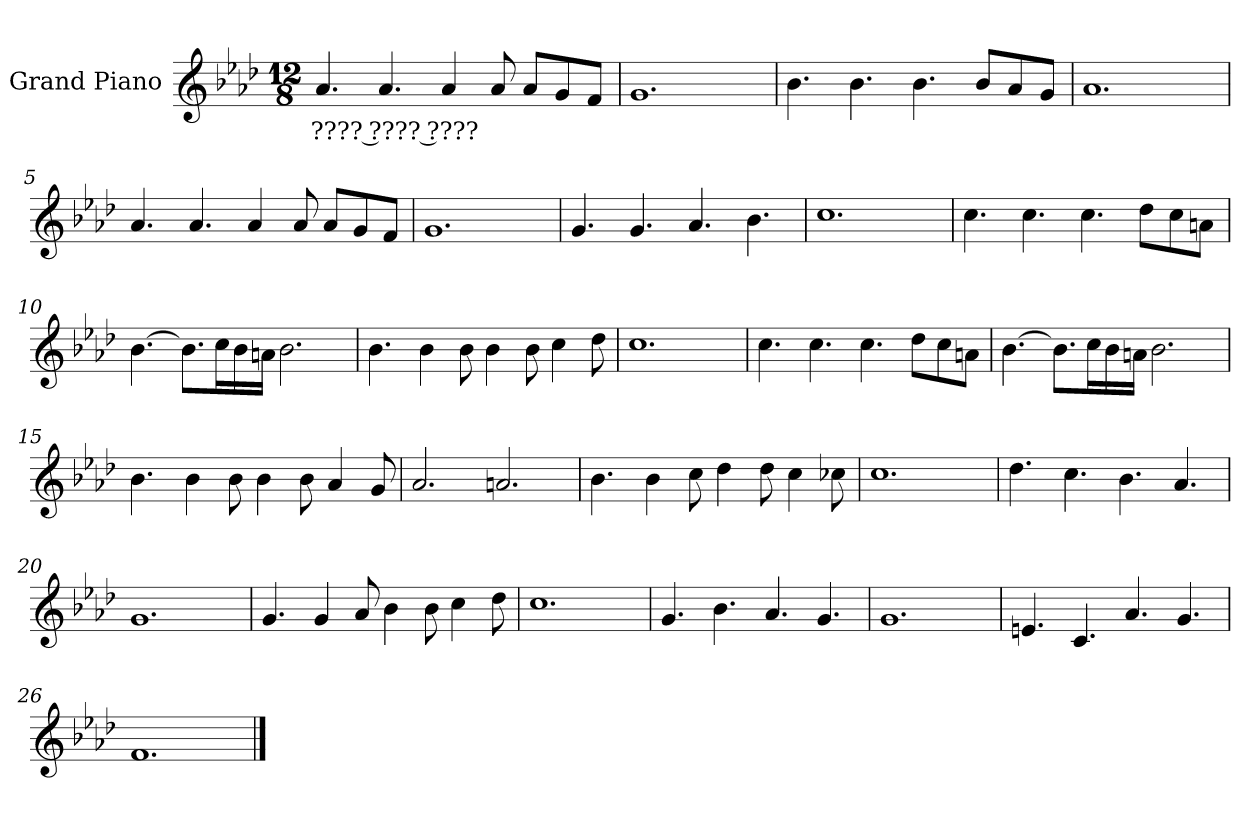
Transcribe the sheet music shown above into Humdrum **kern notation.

**kern	**text
*part1	*part1
*staff1	*staff1
*I"Grand Piano	*
*I'Pno	*
*clefG2	*
*k[b-e-a-d-]	*
*M12/8	*
*MM140	*
=1	=1
!	!LO:LY:b
4.a-/	???? ???? ????
4.a-/	.
4a-/	.
8a-/	.
8a-/L	.
8g/	.
8f/J	.
=2	=2
1.g	.
=3	=3
4.b-\	.
4.b-\	.
4.b-\	.
8b-/L	.
8a-/	.
8g/J	.
=4	=4
1.a-	.
=5	=5
4.a-/	.
4.a-/	.
4a-/	.
8a-/	.
8a-/L	.
8g/	.
8f/J	.
=6	=6
1.g	.
=7	=7
4.g/	.
4.g/	.
4.a-/	.
4.b-\	.
!!LO:LB:g=z
=8	=8
1.cc	.
=9	=9
4.cc\	.
4.cc\	.
4.cc\	.
8dd-\L	.
8cc\	.
8an\J	.
=10	=10
[4.b-\	.
8.b-\L]	.
16cc\L	.
16b-\	.
16an\JJ	.
2.b-\	.
=11	=11
4.b-\	.
4b-\	.
8b-\	.
4b-\	.
8b-\	.
4cc\	.
8dd-\	.
=12	=12
1.cc	.
=13	=13
4.cc\	.
4.cc\	.
4.cc\	.
8dd-\L	.
8cc\	.
8an\J	.
!!LO:LB:g=z
=14	=14
[4.b-\	.
8.b-\L]	.
16cc\L	.
16b-\	.
16an\JJ	.
2.b-\	.
=15	=15
4.b-\	.
4b-\	.
8b-\	.
4b-\	.
8b-\	.
4a-/	.
8g/	.
=16	=16
2.a-/	.
2.an/	.
=17	=17
4.b-\	.
4b-\	.
8cc\	.
4dd-\	.
8dd-\	.
4cc\	.
8cc-X\	.
=18	=18
1.cc	.
=19	=19
4.dd-\	.
4.cc\	.
4.b-\	.
4.a-/	.
=20	=20
1.g	.
!!LO:LB:g=z
=21	=21
4.g/	.
4g/	.
8a-/	.
4b-\	.
8b-\	.
4cc\	.
8dd-\	.
=22	=22
1.cc	.
=23	=23
4.g/	.
4.b-\	.
4.a-/	.
4.g/	.
=24	=24
1.g	.
=25	=25
4.en/	.
4.c/	.
4.a-/	.
4.g/	.
=26	=26
1.f	.
==	==
*-	*-
